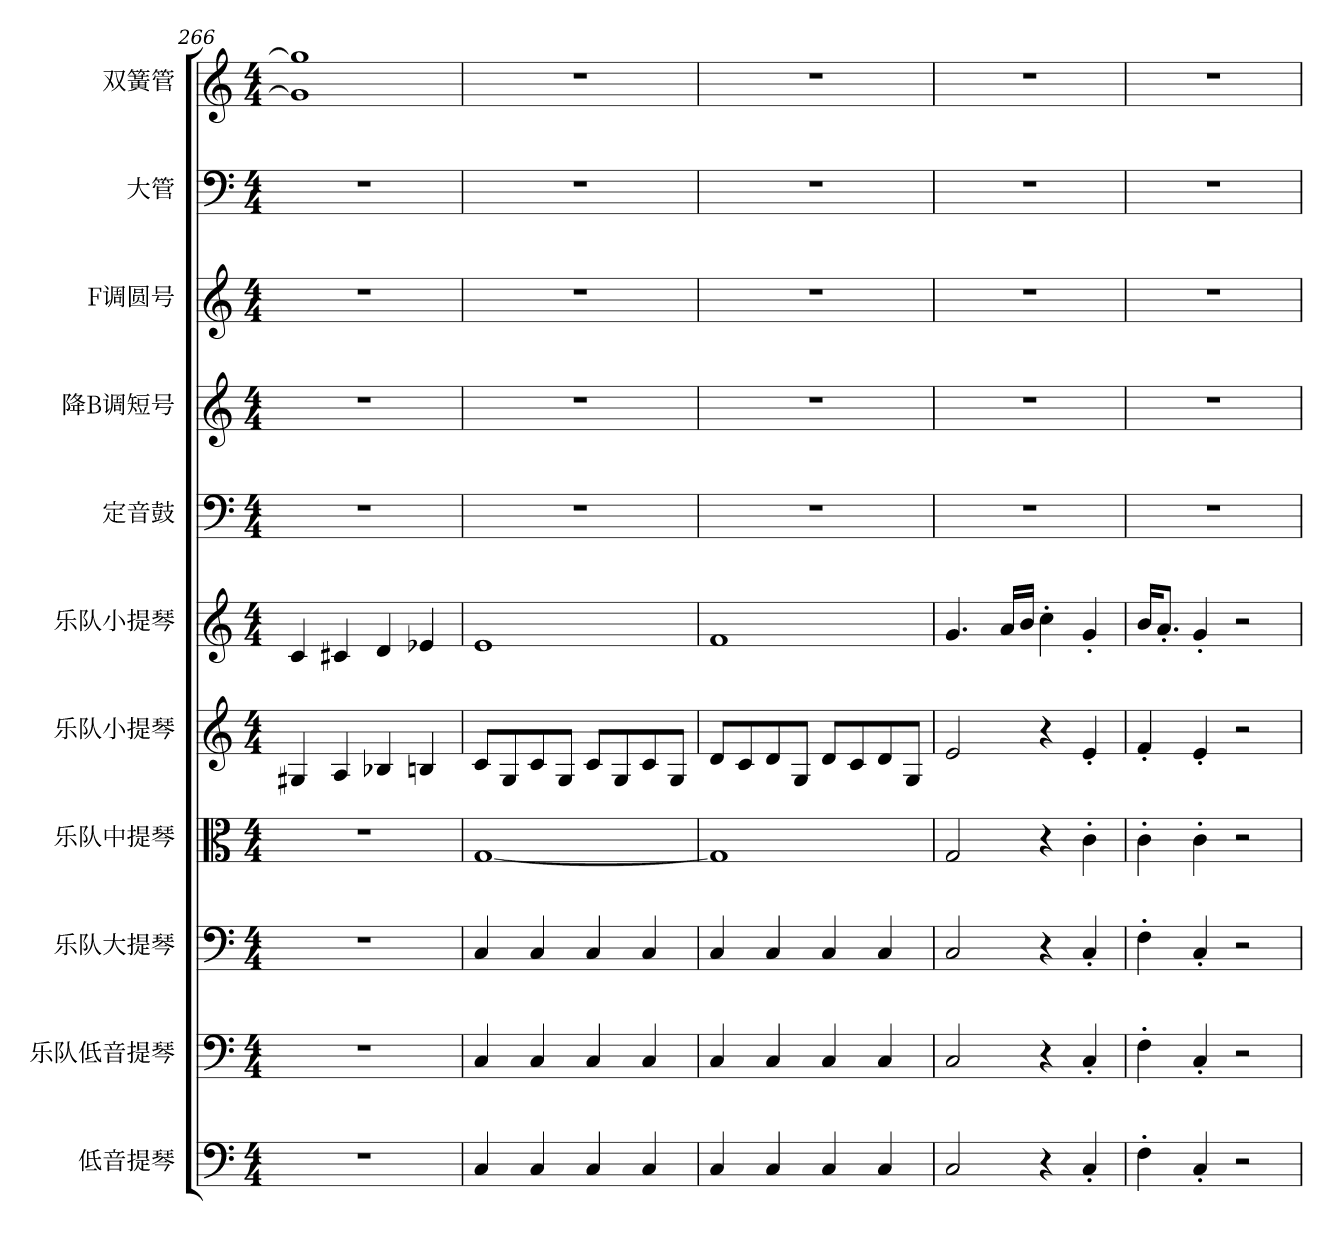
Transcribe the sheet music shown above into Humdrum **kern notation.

**kern	**kern	**kern	**kern	**kern	**kern	**kern	**kern	**kern	**kern	**kern
*part11	*part10	*part9	*part8	*part7	*part6	*part5	*part4	*part3	*part2	*part1
*staff11	*staff10	*staff9	*staff8	*staff7	*staff6	*staff5	*staff4	*staff3	*staff2	*staff1
*I"低音提琴	*I"乐队低音提琴	*I"乐队大提琴	*I"乐队中提琴	*I"乐队小提琴	*I"乐队小提琴	*I"定音鼓	*I"降B调短号	*I"F调圆号	*I"大管	*I"双簧管
!!LO:PB:g=z
*clefF4	*clefF4	*clefF4	*clefC3	*clefG2	*clefG2	*clefF4	*clefG2	*clefG2	*clefF4	*clefG2
*ITrd7c12	*ITrd7c12	*	*	*	*	*	*ITrd1c2	*ITrd4c7	*	*
*k[]	*k[]	*k[]	*k[]	*k[]	*k[]	*k[]	*k[b-e-]	*k[b-]	*k[]	*k[]
*M4/4	*M4/4	*M4/4	*M4/4	*M4/4	*M4/4	*M4/4	*M4/4	*M4/4	*M4/4	*M4/4
=266	=266	=266	=266	=266	=266	=266	=266	=266	=266	=266
1r	1r	1r	1r	4G#X/	4c/	1r	1r	1r	1r	1g] 1gg]
.	.	.	.	4A/	4c#X/	.	.	.	.	.
.	.	.	.	4B-X/	4d/	.	.	.	.	.
.	.	.	.	4Bn/	4e-X/	.	.	.	.	.
=267	=267	=267	=267	=267	=267	=267	=267	=267	=267	=267
*	*	*	*	*	*	*	*	*	*	*MM180
4CC/	4CC/	4C/	[1G	8c/L	1e	1r	1r	1r	1r	1r
.	.	.	.	8G/	.	.	.	.	.	.
4CC/	4CC/	4C/	.	8c/	.	.	.	.	.	.
.	.	.	.	8G/J	.	.	.	.	.	.
4CC/	4CC/	4C/	.	8c/L	.	.	.	.	.	.
.	.	.	.	8G/	.	.	.	.	.	.
4CC/	4CC/	4C/	.	8c/	.	.	.	.	.	.
.	.	.	.	8G/J	.	.	.	.	.	.
=268	=268	=268	=268	=268	=268	=268	=268	=268	=268	=268
4CC/	4CC/	4C/	1G]	8d/L	1f	1r	1r	1r	1r	1r
.	.	.	.	8c/	.	.	.	.	.	.
4CC/	4CC/	4C/	.	8d/	.	.	.	.	.	.
.	.	.	.	8G/J	.	.	.	.	.	.
4CC/	4CC/	4C/	.	8d/L	.	.	.	.	.	.
.	.	.	.	8c/	.	.	.	.	.	.
4CC/	4CC/	4C/	.	8d/	.	.	.	.	.	.
.	.	.	.	8G/J	.	.	.	.	.	.
=269	=269	=269	=269	=269	=269	=269	=269	=269	=269	=269
2CC/	2CC/	2C/	2G/	2e/	4.g/	1r	1r	1r	1r	1r
.	.	.	.	.	16a/LL	.	.	.	.	.
.	.	.	.	.	16b/JJ	.	.	.	.	.
4r	4r	4r	4r	4r	4cc'\	.	.	.	.	.
4CC'/	4CC'/	4C'/	4c'\	4e'/	4g'/	.	.	.	.	.
=270	=270	=270	=270	=270	=270	=270	=270	=270	=270	=270
4FF'\	4FF'\	4F'\	4c'\	4f'/	16b/KL	1r	1r	1r	1r	1r
.	.	.	.	.	8.a'/J	.	.	.	.	.
4CC'/	4CC'/	4C'/	4c'\	4e'/	4g'/	.	.	.	.	.
2r	2r	2r	2r	2r	2r	.	.	.	.	.
=	=	=	=	=	=	=	=	=	=	=
*-	*-	*-	*-	*-	*-	*-	*-	*-	*-	*-
